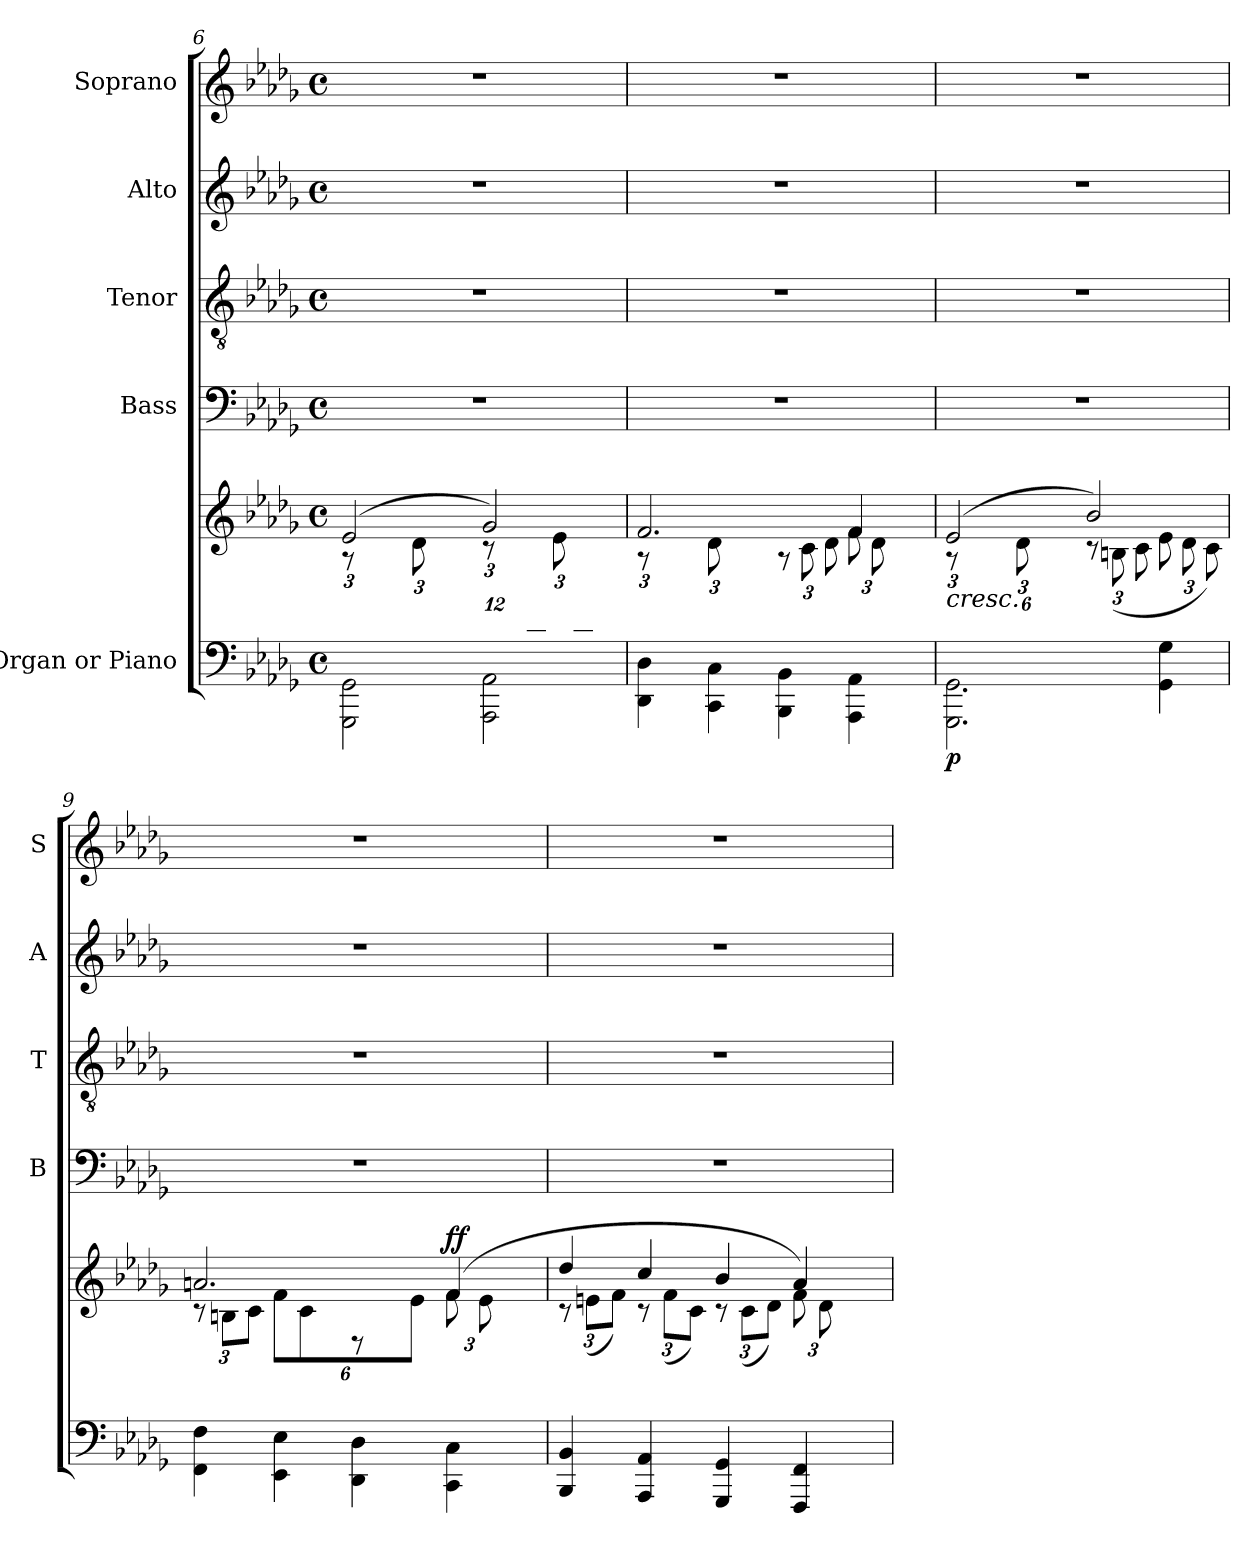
**kern	**kern	**dynam	**kern	**kern	**kern	**kern
*part5	*part5	*part5	*part4	*part3	*part2	*part1
*staff6	*staff5	*staff5/6	*staff4	*staff3	*staff2	*staff1
*I"Organ or Piano	*	*	*I"Bass	*I"Tenor	*I"Alto	*I"Soprano
*	*	*	*I'B	*I'T	*I'A	*I'S
*clefF4	*clefG2	*	*clefF4	*clefGv2	*clefG2	*clefG2
*k[b-e-a-d-g-]	*k[b-e-a-d-g-]	*	*k[b-e-a-d-g-]	*k[b-e-a-d-g-]	*k[b-e-a-d-g-]	*k[b-e-a-d-g-]
*M4/4	*M4/4	*	*M4/4	*M4/4	*M4/4	*M4/4
*met(c)	*met(c)	*	*met(c)	*met(c)	*met(c)	*met(c)
=6	=6	=6	=6	=6	=6	=6
*^	*^	*	*	*	*	*
*	*	*	*Xbrackettup	*	*	*	*	*
12ryy	2GGG-\ 2GG-\	(>2e-/	12r	.	1r	1r	1r	1r
12An/L	.	.	6ryy	.	.	.	.	.
12B-/J	.	.	.	.	.	.	.	.
12ryy	.	.	12d-\L	.	.	.	.	.
12B-/	.	.	6ryy	.	.	.	.	.
12E-/J	.	.	.	.	.	.	.	.
12ryy	2AAA-\ 2AA-\	2g-/)	12r	.	.	.	.	.
12Bn/L	.	.	6ryy	.	.	.	.	.
12c/J	.	.	.	.	.	.	.	.
12ryy	.	.	12e-\L	.	.	.	.	.
12c/	.	.	6ryy	.	.	.	.	.
12A-X/J	.	.	.	.	.	.	.	.
!!LO:LB:g=z
=7	=7	=7	=7	=7	=7	=7	=7	=7
12ryy	4DD-\ 4D-\	2.f/	12r	.	1r	1r	1r	1r
12Gn/L	.	.	6ryy	.	.	.	.	.
12A-/J	.	.	.	.	.	.	.	.
12ryy	4CC\ 4C\	.	12d-\L	.	.	.	.	.
12A-/	.	.	6ryy	.	.	.	.	.
12F/J	.	.	.	.	.	.	.	.
12%5ryy	4BBB-\ 4BB-\	.	12r	.	.	.	.	.
.	.	.	(<12c\L	.	.	.	.	.
.	.	.	12d-\J	.	.	.	.	.
.	4AAA-\ 4AA-\	4f/	12f\L	.	.	.	.	.
.	.	.	12d-\	.	.	.	.	.
12A-/J)	.	.	12ryy	.	.	.	.	.
=8	=8	=8	=8	=8	=8	=8	=8	=8
!LO:TX:a:i:t=cresc.	!	!	!	!	!	!	!	!
!	!	!	!	!LO:DY:b=2	!	!	!	!
12ryy	2.GGG-\ 2.GG-\	(>2e-/	12r	p	1r	1r	1r	1r
12An/L	.	.	6ryy	.	.	.	.	.
12B-/J	.	.	.	.	.	.	.	.
12ryy	.	.	12d-\L	.	.	.	.	.
12B-/	.	.	6ryy	.	.	.	.	.
12E-/J	.	.	.	.	.	.	.	.
2ryy	.	2b-/)	12r	.	.	.	.	.
.	.	.	(>12Bn\L	.	.	.	.	.
.	.	.	12c\J	.	.	.	.	.
.	4GG-\ 4G-\	.	12e-\L	.	.	.	.	.
.	.	.	12d-\	.	.	.	.	.
.	.	.	12c\J)	.	.	.	.	.
=9	=9	=9	=9	=9	=9	=9	=9	=9
12%5ryy	4FF\ 4F\	2.an/	12r	.	1r	1r	1r	1r
.	.	.	(>12Bn\L	.	.	.	.	.
.	.	.	12c\J	.	.	.	.	.
.	4EE-\ 4E-\	.	12f\L	.	.	.	.	.
.	.	.	12c\	.	.	.	.	.
12An/J)	.	.	12ryy	.	.	.	.	.
12ryy	4DD-\ 4D-\	.	12rD	.	.	.	.	.
12A/L	.	.	12ryy	.	.	.	.	.
4ryy	.	.	12e-\J	.	.	.	.	.
!	!	!	!	!LO:DY:b=2	!	!	!	!
!	!	!	!	!LO:DY:n=1:a	!	!	!	!
.	4CC\ 4C\	(>4f/	12f\L	f f	.	.	.	.
.	.	.	12e-\	.	.	.	.	.
12A/J	.	.	12ryy	.	.	.	.	.
!!LO:LB:g=z
=10	=10	=10	=10	=10	=10	=10	=10	=10
12%11ryy	4BBB-/ 4BB-/	4dd-/	12r	.	1r	1r	1r	1r
.	.	.	(>12en\L	.	.	.	.	.
.	.	.	12f\J)	.	.	.	.	.
.	4AAA-/ 4AA-i/	4cc/	12r	.	.	.	.	.
.	.	.	(>12f\L	.	.	.	.	.
.	.	.	12c\J)	.	.	.	.	.
.	4GGG-/ 4GG-/	4b-/	12r	.	.	.	.	.
.	.	.	(>12c\L	.	.	.	.	.
.	.	.	12d-\J)	.	.	.	.	.
.	4FFF/ 4FF/	4a-i/)	(>12f\L	.	.	.	.	.
.	.	.	12d-\	.	.	.	.	.
12A-i/J)	.	.	12ryy	.	.	.	.	.
*v	*v	*	*	*	*	*	*	*
*	*v	*v	*	*	*	*	*
=	=	=	=	=	=	=
*-	*-	*-	*-	*-	*-	*-
